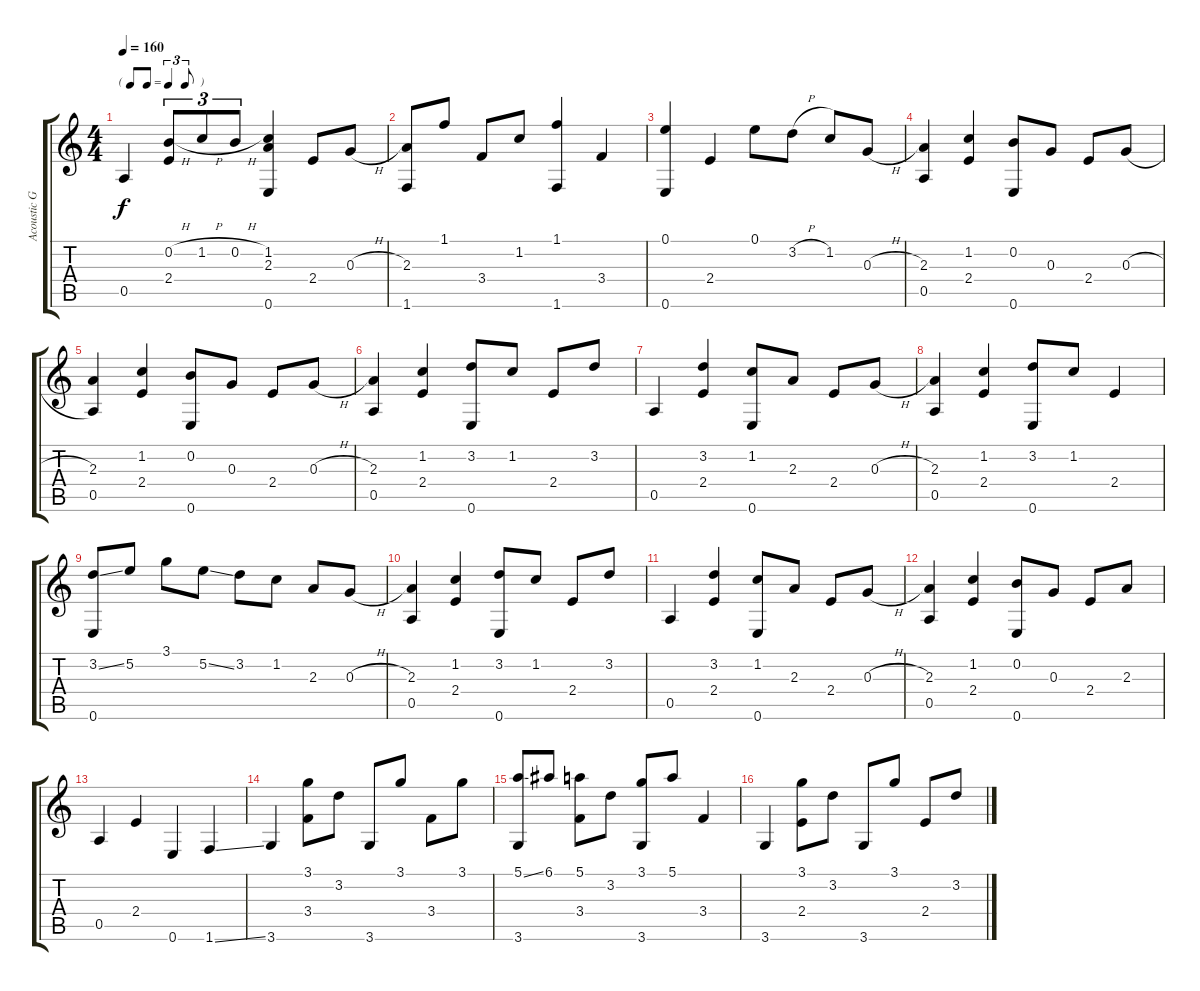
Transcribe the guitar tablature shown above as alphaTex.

\track ("Acoustic Guitar" "Acoustic G") {instrument acousticguitarsteel}
\staff {score tabs}
\tuning (E4 B3 G3 D3 A2 E2) {hide}
\ts (4 4)
\tf triplet8th
\tempo 160
\clef g2
\ks c
0.5.4{dy f} (0.2{h} 2.4).8{tu (3 2)} 1.2{h}.8{tu (3 2)} 0.2{h}.8{tu (3 2)} (1.2 2.3 0.6).4 2.4.8 0.3{h}.8 |
(2.3 1.6).8 1.1.8 3.4.8 1.2.8 (1.1 1.6).4 3.4.4 |
(0.1 0.6).4 2.4.4 0.1.8 3.2{h}.8 1.2.8 0.3{h}.8 |
(2.3 0.5).4 (1.2 2.4).4 (0.2 0.6).8 0.3.8 2.4.8 0.3{h}.8 |
(2.3 0.5).4 (1.2 2.4).4 (0.2 0.6).8 0.3.8 2.4.8 0.3{h}.8 |
(2.3 0.5).4 (1.2 2.4).4 (3.2 0.6).8 1.2.8 2.4.8 3.2.8 |
0.5.4 (3.2 2.4).4 (1.2 0.6).8 2.3.8 2.4.8 0.3{h}.8 |
(2.3 0.5).4 (1.2 2.4).4 (3.2 0.6).8 1.2.8 2.4.4 |
(3.2{ss} 0.6).8 5.2.8 3.1.8 5.2{ss}.8 3.2.8 1.2.8 2.3.8 0.3{h}.8 |
(2.3 0.5).4 (1.2 2.4).4 (3.2 0.6).8 1.2.8 2.4.8 3.2.8 |
0.5.4 (3.2 2.4).4 (1.2 0.6).8 2.3.8 2.4.8 0.3{h}.8 |
(2.3 0.5).4 (1.2 2.4).4 (0.2 0.6).8 0.3.8 2.4.8 2.3.8 |
0.5.4 2.4.4 0.6.4 1.6{ss}.4 |
3.6.4 (3.1 3.4).8 3.2.8 3.6.8 3.1.8 3.4.8 3.1.8 |
(5.1{ss} 3.6).8 6.1.8 (5.1 3.4).8 3.2.8 (3.1 3.6).8 5.1.8 3.4.4 |
3.6.4 (3.1 2.4).8 3.2.8 3.6.8 3.1.8 2.4.8 3.2.8
